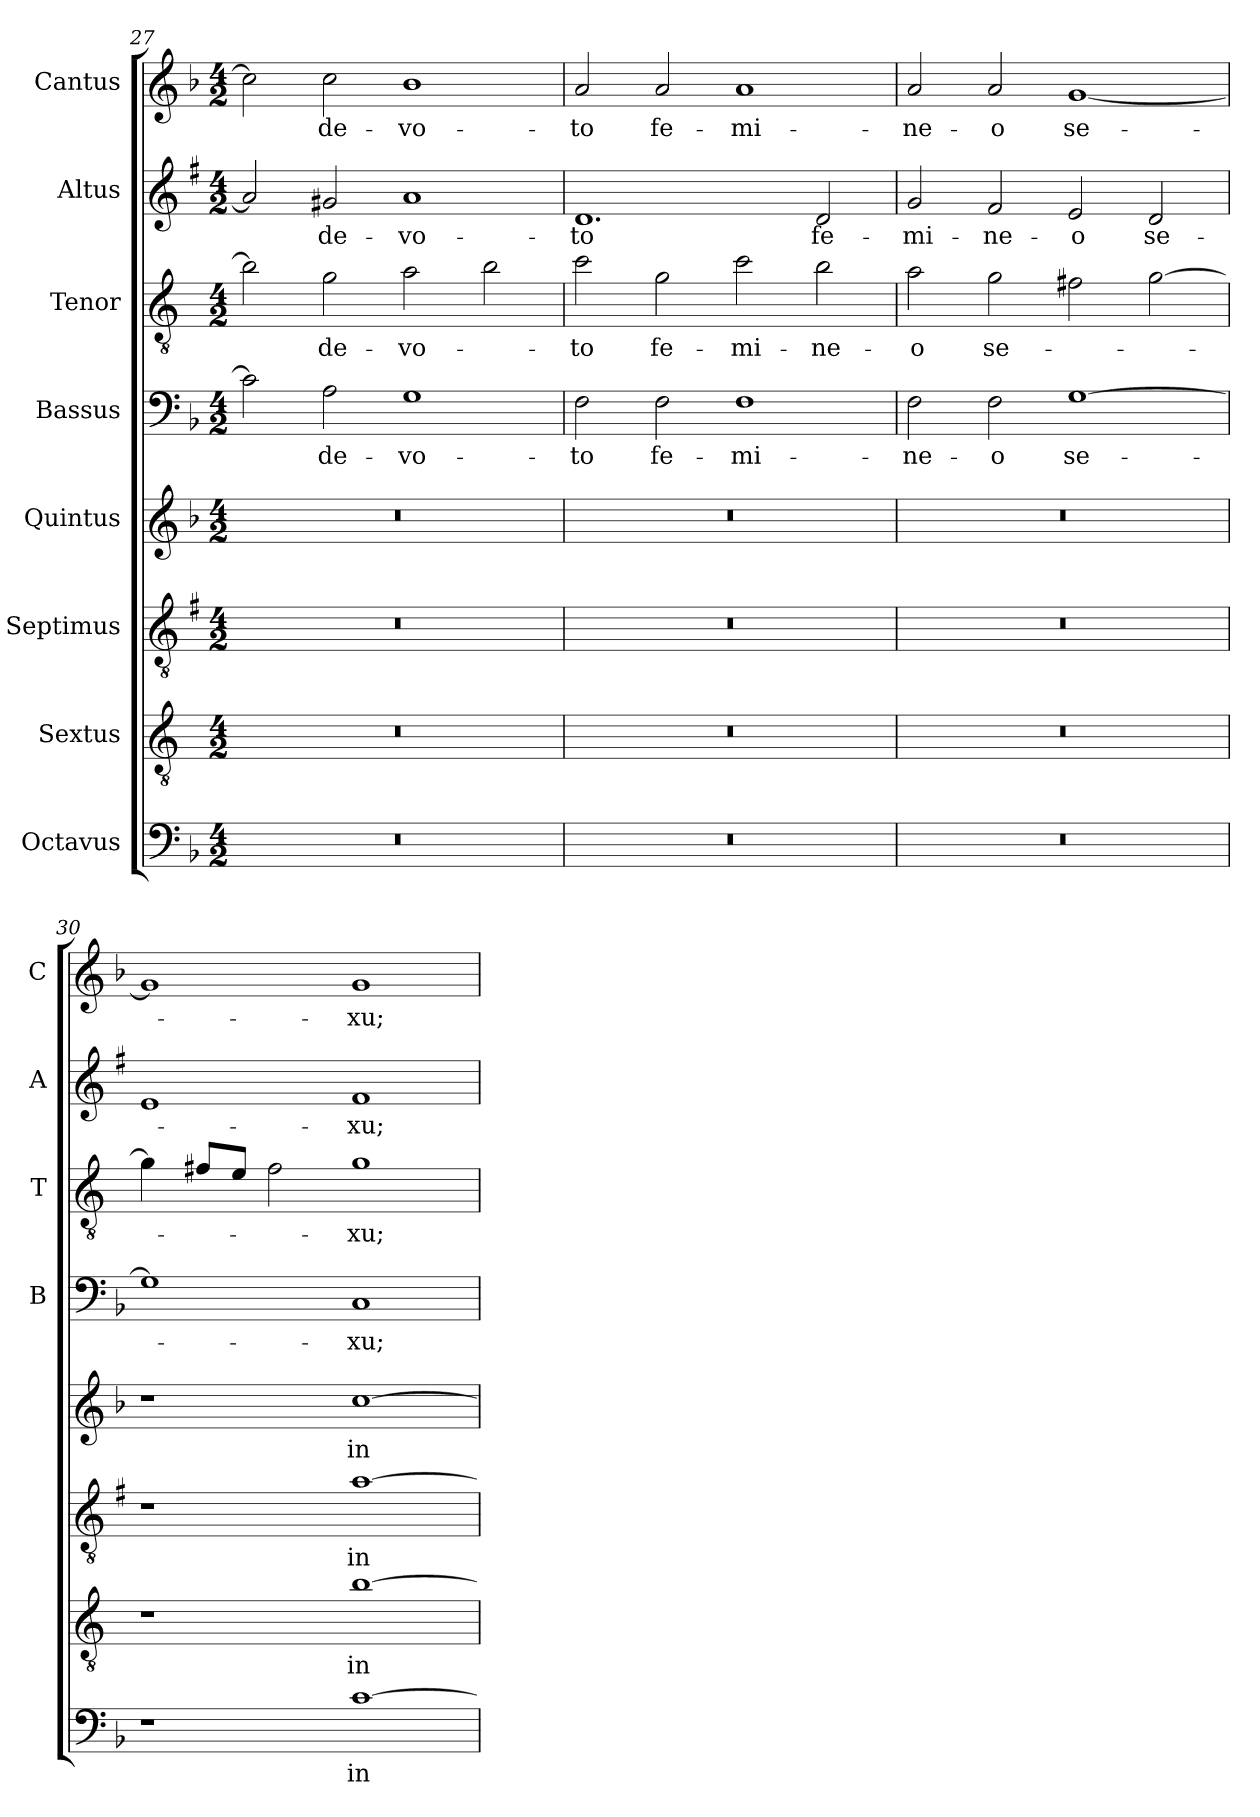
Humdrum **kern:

**kern	**text	**kern	**text	**kern	**text	**kern	**text	**kern	**text	**kern	**text	**kern	**text	**kern	**text
*part8	*part8	*part7	*part7	*part6	*part6	*part5	*part5	*part4	*part4	*part3	*part3	*part2	*part2	*part1	*part1
*staff8	*staff8	*staff7	*staff7	*staff6	*staff6	*staff5	*staff5	*staff4	*staff4	*staff3	*staff3	*staff2	*staff2	*staff1	*staff1
*I"Octavus	*	*I"Sextus	*	*I"Septimus	*	*I"Quintus	*	*I"Bassus	*	*I"Tenor	*	*I"Altus	*	*I"Cantus	*
*	*	*	*	*	*	*	*	*I'B	*	*I'T	*	*I'A	*	*I'C	*
*clefF4	*	*clefGv2	*	*clefGv2	*	*clefG2	*	*clefF4	*	*clefGv2	*	*clefG2	*	*clefG2	*
*	*	*ITrd4c7	*	*ITrd1c2	*	*	*	*	*	*ITrd4c7	*	*ITrd1c2	*	*	*
*k[b-]	*	*k[b-]	*	*k[b-]	*	*k[b-]	*	*k[b-]	*	*k[b-]	*	*k[b-]	*	*k[b-]	*
*F:	*	*F:	*	*F:	*	*F:	*	*F:	*	*F:	*	*F:	*	*F:	*
*M4/2	*	*M4/2	*	*M4/2	*	*M4/2	*	*M4/2	*	*M4/2	*	*M4/2	*	*M4/2	*
=27	=27	=27	=27	=27	=27	=27	=27	=27	=27	=27	=27	=27	=27	=27	=27
0r	.	0r	.	0r	.	0r	.	2c\]	.	2e\]	.	2g/]	.	2cc\]	.
!	!	!	!	!	!	!	!	!	!LO:LY:b	!	!LO:LY:b	!	!LO:LY:b	!	!LO:LY:b
.	.	.	.	.	.	.	.	2A\	de-	2c\	de-	2f#X/	de-	2cc\	de-
!	!	!	!	!	!	!	!	!	!LO:LY:b	!	!LO:LY:b	!	!LO:LY:b	!	!LO:LY:b
.	.	.	.	.	.	.	.	1G	-vo-	2d\	-vo-	1g	-vo-	1b-	-vo-
.	.	.	.	.	.	.	.	.	.	2e\	.	.	.	.	.
=28	=28	=28	=28	=28	=28	=28	=28	=28	=28	=28	=28	=28	=28	=28	=28
!	!	!	!	!	!	!	!	!	!LO:LY:b	!	!LO:LY:b	!	!LO:LY:b	!	!LO:LY:b
0r	.	0r	.	0r	.	0r	.	2F\	-to	2f\	-to	1.c	-to	2a/	-to
!	!	!	!	!	!	!	!	!	!LO:LY:b	!	!LO:LY:b	!	!	!	!LO:LY:b
.	.	.	.	.	.	.	.	2F\	fe-	2c\	fe-	.	.	2a/	fe-
!	!	!	!	!	!	!	!	!	!LO:LY:b	!	!LO:LY:b	!	!	!	!LO:LY:b
.	.	.	.	.	.	.	.	1F	-mi-	2f\	-mi-	.	.	1a	-mi-
!	!	!	!	!	!	!	!	!	!	!	!LO:LY:b	!	!LO:LY:b	!	!
.	.	.	.	.	.	.	.	.	.	2e\	-ne-	2c/	fe-	.	.
=29	=29	=29	=29	=29	=29	=29	=29	=29	=29	=29	=29	=29	=29	=29	=29
!	!	!	!	!	!	!	!	!	!LO:LY:b	!	!LO:LY:b	!	!LO:LY:b	!	!LO:LY:b
0r	.	0r	.	0r	.	0r	.	2F\	-ne-	2d\	-o	2f/	-mi-	2a/	-ne-
!	!	!	!	!	!	!	!	!	!LO:LY:b	!	!LO:LY:b	!	!LO:LY:b	!	!LO:LY:b
.	.	.	.	.	.	.	.	2F\	-o	2c\	se-	2e/	-ne-	2a/	-o
!	!	!	!	!	!	!	!	!	!LO:LY:b	!	!	!	!LO:LY:b	!	!LO:LY:b
.	.	.	.	.	.	.	.	[1G	se-	2Bn\	.	2d/	-o	[1g	se-
!	!	!	!	!	!	!	!	!	!	!	!	!	!LO:LY:b	!	!
.	.	.	.	.	.	.	.	.	.	[2c\	.	2c/	se-	.	.
!!LO:PB:g=z
=30	=30	=30	=30	=30	=30	=30	=30	=30	=30	=30	=30	=30	=30	=30	=30
1r	.	1r	.	1r	.	1r	.	1G]	.	4c\]	.	1d	.	1g]	.
.	.	.	.	.	.	.	.	.	.	8Bn/L	.	.	.	.	.
.	.	.	.	.	.	.	.	.	.	8A/J	.	.	.	.	.
.	.	.	.	.	.	.	.	.	.	2B\	.	.	.	.	.
!	!LO:LY:b	!	!LO:LY:b	!	!LO:LY:b	!	!LO:LY:b	!	!LO:LY:b	!	!LO:LY:b	!	!LO:LY:b	!	!LO:LY:b
[1c	in-	[1e	in-	[1g	in-	[1cc	in-	1C	-xu;	1c	-xu;	1e	-xu;	1g	-xu;
=	=	=	=	=	=	=	=	=	=	=	=	=	=	=	=
*-	*-	*-	*-	*-	*-	*-	*-	*-	*-	*-	*-	*-	*-	*-	*-
